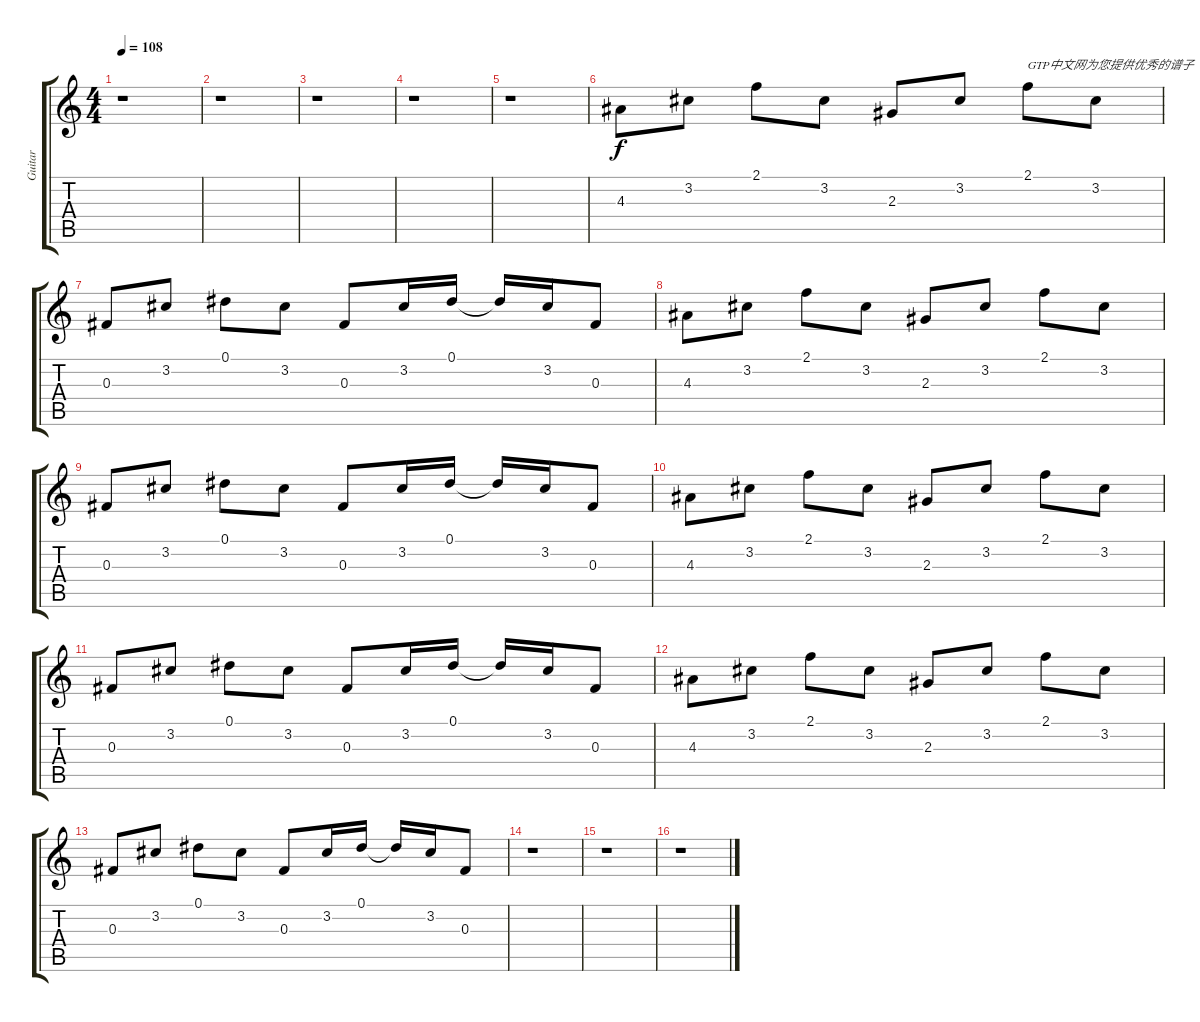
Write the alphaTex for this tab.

\track ("Guitar" "Guitar") {instrument distortionguitar}
\staff {score tabs}
\tuning (Eb4 Bb3 Gb3 Db3 Ab2 Eb2) {hide}
\ts (4 4)
\tempo 108
\clef g2
\ks c
r.1{dy f instrument distortionguitar} |
r.1 |
r.1 |
r.1 |
r.1 |
4.3.8 3.2.8 2.1.8 3.2.8 2.3.8 3.2.8 2.1.8{txt "GTP中文网为您提供优秀的谱子"} 3.2.8 |
0.3.8 3.2.8 0.1.8 3.2.8 0.3.8 3.2.16 0.1.16 0.1{t}.16 3.2.16 0.3.8 |
4.3.8 3.2.8 2.1.8 3.2.8 2.3.8 3.2.8 2.1.8 3.2.8 |
0.3.8 3.2.8 0.1.8 3.2.8 0.3.8 3.2.16 0.1.16 0.1{t}.16 3.2.16 0.3.8 |
4.3.8 3.2.8 2.1.8 3.2.8 2.3.8 3.2.8 2.1.8 3.2.8 |
0.3.8 3.2.8 0.1.8 3.2.8 0.3.8 3.2.16 0.1.16 0.1{t}.16 3.2.16 0.3.8 |
4.3.8 3.2.8 2.1.8 3.2.8 2.3.8 3.2.8 2.1.8 3.2.8 |
0.3.8 3.2.8 0.1.8 3.2.8 0.3.8 3.2.16 0.1.16 0.1{t}.16 3.2.16 0.3.8 |
r.1 |
r.1 |
r.1
